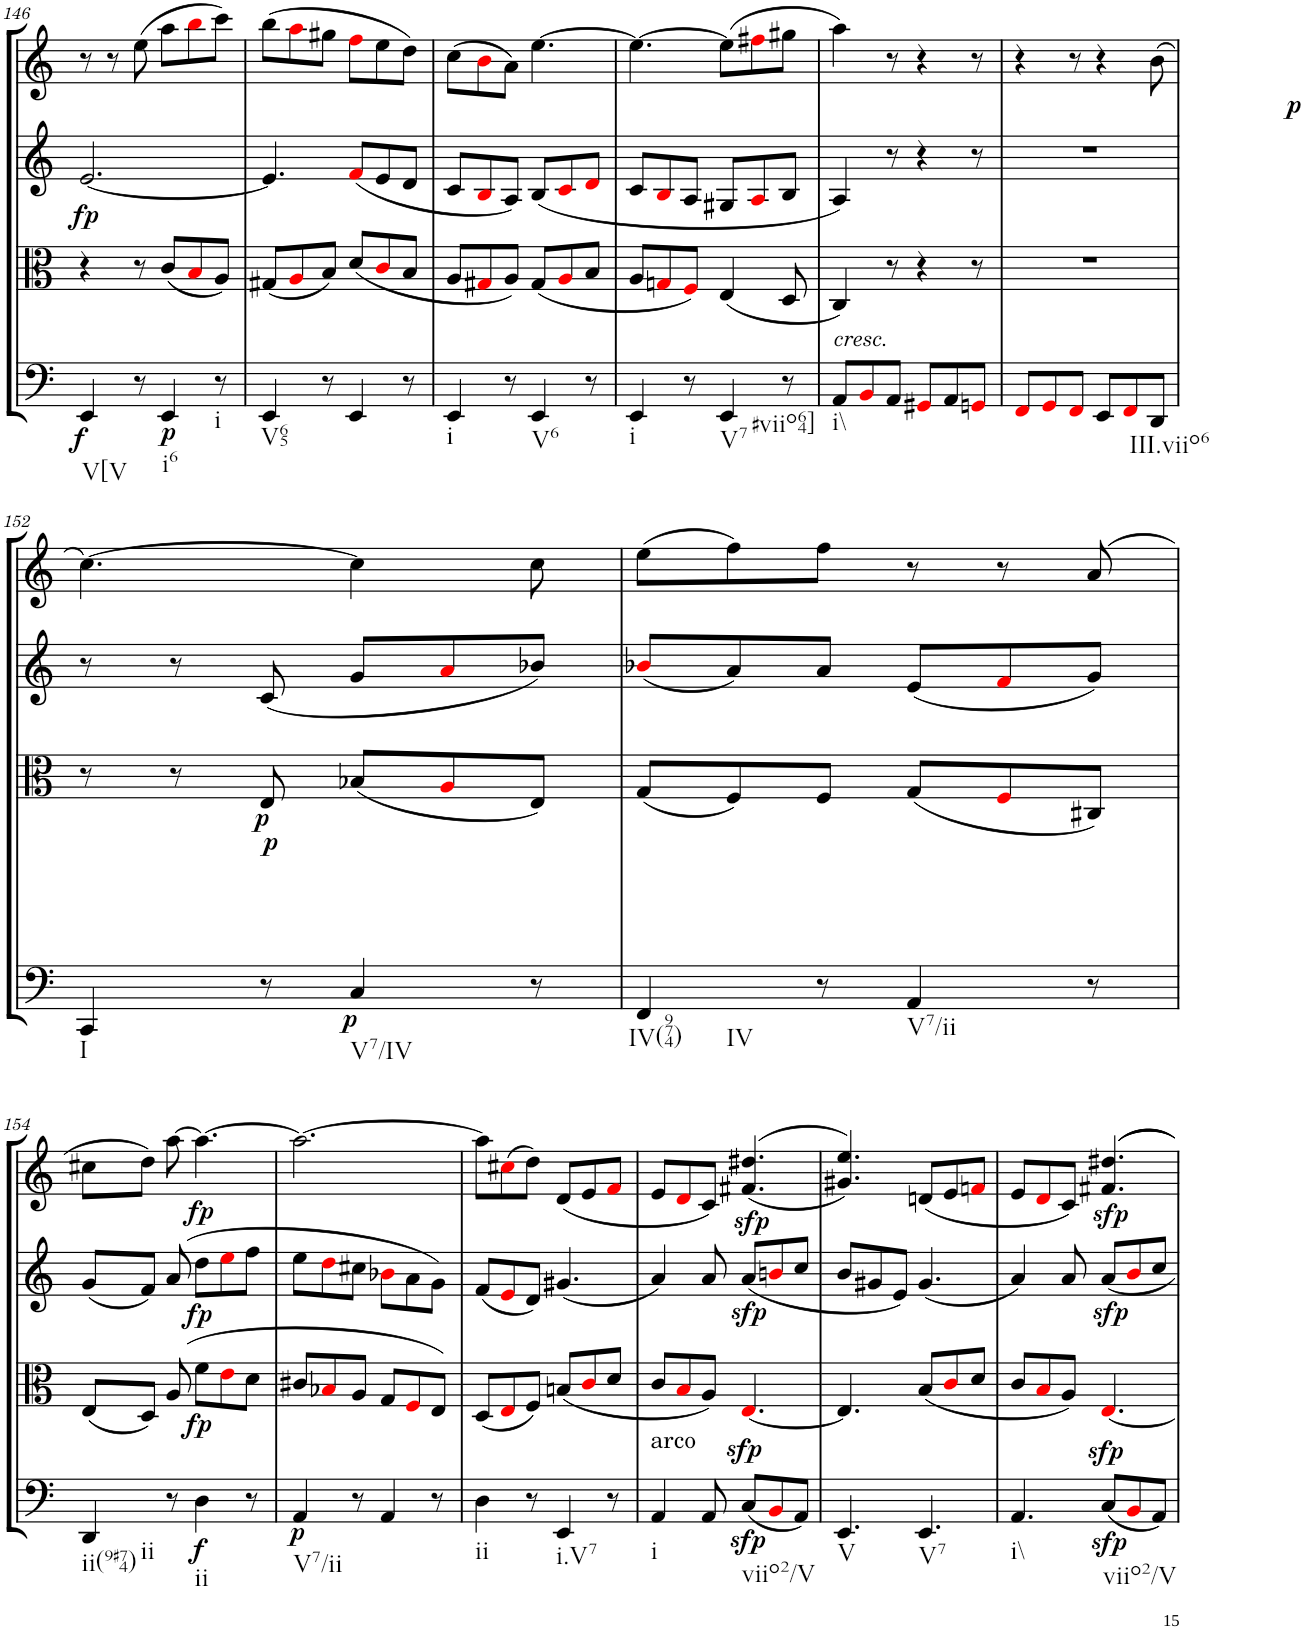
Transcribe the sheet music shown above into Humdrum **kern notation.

**kern	**dynam	**kern	**dynam	**kern	**dynam	**kern	**dynam
*part4	*part4	*part3	*part3	*part2	*part2	*part1	*part1
*staff4	*staff4	*staff3	*staff3	*staff2	*staff2	*staff1	*staff1
*I"Cello	*	*I"Viola	*	*I"2nd Violin	*	*I"1st Violin	*
*	*	*I'Vla	*	*I'Vln	*	*I'Vln	*
!!LO:PB:g=z
*clefF4	*	*clefC3	*	*clefG2	*	*clefG2	*
*k[]	*	*k[]	*	*k[]	*	*k[]	*
*M6/8	*	*M6/8	*	*M6/8	*	*M6/8	*
=146	=146	=146	=146	=146	=146	=146	=146
!LO:TX:b:t=V[V	!	!	!	!	!	!	!
!	!LO:DY:b	!	!LO:DY:a	!	!	!	!
4EE/	f	4r	fp	[2.e/	.	8r	.
.	.	.	.	.	.	8r	.
8r	.	8r	.	.	.	(8ee\	.
!LO:TX:b:t=i6	!	!	!	!	!	!	!
!	!LO:DY:b	!	!	!	!	!	!
4EE/	p	(8c/L	.	.	.	8aa\L	.
.	.	8Bi/	.	.	.	8bbi\	.
!LO:TX:b:t=i	!	!	!	!	!	!	!
8r	.	8A/J)	.	.	.	8ccc\J)	.
=147	=147	=147	=147	=147	=147	=147	=147
!LO:TX:b:t=V65	!	!	!	!	!	!	!
4EE/	.	(8G#X/L	.	4.e/]	.	(8bb\L	.
.	.	8Ai/	.	.	.	8aai\	.
8r	.	8B/J)	.	.	.	8gg#X\J	.
4EE/	.	(8d/L	.	(8fi/L	.	8ffi\L	.
.	.	8ci/	.	8e/	.	8ee\	.
8r	.	8B/J	.	8d/J	.	8dd\J)	.
=148	=148	=148	=148	=148	=148	=148	=148
!LO:TX:b:t=i	!	!	!	!	!	!	!
4EE/	.	8A/L	.	8c/L	.	(8cc\L	.
.	.	8G#Xi/	.	8Bi/	.	8bi\	.
8r	.	8A/J)	.	8A/J)	.	8a\J)	.
!LO:TX:b:t=V6	!	!	!	!	!	!	!
4EE/	.	(8G#/L	.	(8B/L	.	[4.ee\	.
.	.	8Ai/	.	8ci/	.	.	.
8r	.	8B/J	.	8di/J	.	.	.
=149	=149	=149	=149	=149	=149	=149	=149
!LO:TX:b:t=i	!	!	!	!	!	!	!
4EE/	.	8A/L	.	8c/L	.	4.ee\_	.
.	.	8Gni/	.	8Bi/	.	.	.
8r	.	8Fi/J)	.	8A/J	.	.	.
!LO:TX:b:t=V7	!	!	!	!	!	!	!
4EE/	.	(4E/	.	8G#X/L	.	(8ee\L]	.
.	.	.	.	8Ai/	.	8ff#Xi\	.
!LO:TX:b:t=#viio64]	!	!	!	!	!	!	!
8r	.	8D/	.	8B/J	.	8gg#X\J	.
=150	=150	=150	=150	=150	=150	=150	=150
!LO:TX:a:i:t=cresc.	!	!	!	!	!	!	!
!LO:TX:b:t=i\\	!	!	!	!	!	!	!
8AA/L	.	4C/)	.	4A/)	.	4aa\)	.
8BBi/	.	.	.	.	.	.	.
8AA/J	.	8r	.	8r	.	8r	.
8GG#Xi/L	.	4r	.	4r	.	4r	.
8AA/	.	.	.	.	.	.	.
8GGni/J	.	8r	.	8r	.	8r	.
=151	=151	=151	=151	=151	=151	=151	=151
!	!	!	!	!	!LO:DY:a	!	!
8FFi/L	.	2.r	.	2.r	p	4r	.
8GGi/	.	.	.	.	.	.	.
8FFi/J	.	.	.	.	.	8r	.
8EE/L	.	.	.	.	.	4r	.
8FFi/	.	.	.	.	.	.	.
!LO:TX:b:t=III.viio6	!	!	!	!	!	!	!
8DD/J	.	.	.	.	.	(8b\	.
!!LO:LB:g=z
=152	=152	=152	=152	=152	=152	=152	=152
!LO:TX:b:t=I	!	!	!	!	!	!	!
4CC/	.	8r	.	8r	.	[4.cc\)	.
.	.	8r	.	8r	.	.	.
!	!LO:DY:a	!	!LO:DY:b	!	!	!	!
8r	p	8E/	p	(8c/	.	.	.
!LO:TX:b:t=V7/IV	!	!	!	!	!	!	!
!	!LO:DY:b	!	!	!	!	!	!
4C/	p	(8B-X/L	.	8g/L	.	4cc\]	.
.	.	8Ai/	.	8ai/	.	.	.
8r	.	8E/J)	.	8b-X/J)	.	8cc\	.
=153	=153	=153	=153	=153	=153	=153	=153
!LO:TX:b:t=IV(974)	!	!	!	!	!	!	!
!LO:TX:b:t=IV	!	!	!	!	!	!	!
4FF/	.	(8G/L	.	(8b-Xi/L	.	(8ee\L	.
.	.	8F/)	.	8a/)	.	8ff\)	.
8r	.	8F/J	.	8a/J	.	8ff\J	.
!LO:TX:b:t=V7/ii	!	!	!	!	!	!	!
4AA/	.	(8G/L	.	(8e/L	.	8r	.
.	.	8Fi/	.	8fi/	.	8r	.
8r	.	8C#X/J)	.	8g/J)	.	(>8a/	.
!!LO:LB:g=z
=154	=154	=154	=154	=154	=154	=154	=154
!LO:TX:b:t=ii(9#74)	!	!	!	!	!	!	!
!LO:TX:b:t=ii	!	!	!	!	!	!	!
4DD/	.	(8E/L	.	(8g/L	.	8cc#X\L	.
.	.	8D/J)	.	8f/J)	.	8dd\J)	.
8r	.	(8A/	.	(8a/	.	[8aa\	.
!LO:TX:b:t=ii	!	!	!	!	!	!	!
!	!LO:DY:b	!	!LO:DY:b	!	!LO:DY:b	!	!LO:DY:b
4D\	f	8f\L	fp	8dd\L	fp	4.aa\_	fp
.	.	8ei\	.	8eei\	.	.	.
8r	.	8d\J	.	8ff\J	.	.	.
=155	=155	=155	=155	=155	=155	=155	=155
!LO:TX:b:t=V7/ii	!	!	!	!	!	!	!
!	!LO:DY:b	!	!	!	!	!	!
4AA/	p	8c#X/L	.	8ee\L	.	2.aa\_	.
.	.	8B-Xi/	.	8ddi\	.	.	.
8r	.	8A/J	.	8cc#X\J	.	.	.
4AA/	.	8G/L	.	8b-Xi\L	.	.	.
.	.	8Fi/	.	8a\	.	.	.
8r	.	8E/J)	.	8g\J)	.	.	.
=156	=156	=156	=156	=156	=156	=156	=156
!LO:TX:b:t=ii	!	!	!	!	!	!	!
4D\	.	(8D/L	.	(8f/L	.	8aa\L]	.
.	.	8Ei/	.	8ei/	.	(8cc#Xi\	.
8r	.	8F/J)	.	8d/J)	.	8dd\J)	.
!LO:TX:b:t=i.V7	!	!	!	!	!	!	!
4EE/	.	(8Bn/L	.	(4.g#X/	.	(8d/L	.
.	.	8ci/	.	.	.	8e/	.
8r	.	8d/J	.	.	.	8fi/J	.
=157	=157	=157	=157	=157	=157	=157	=157
!LO:TX:a:t=arco	!	!	!	!	!	!	!
!LO:TX:b:t=i	!	!	!	!	!	!	!
4AA/	.	8c/L	.	4a/)	.	8e/L	.
.	.	8Bi/	.	.	.	8di/	.
8AA/	.	8A/J)	.	8a/	.	8c/J)	.
!LO:TX:b:t=viio2/V	!	!	!	!	!	!	!
!	!LO:DY:b	!	!	!	!	!	!
!	!LO:DY:n=1:a	!	!	!	!LO:DY:b	!	!LO:DY:b
(8C/L	sfp sfp	[4.Ei/	.	(8a/L	sfp	((>4.f#X/ 4.dd#X/	sfp
8BBi/	.	.	.	8bni/	.	.	.
8AA/J)	.	.	.	8cc/J	.	.	.
=158	=158	=158	=158	=158	=158	=158	=158
!LO:TX:b:t=V	!	!	!	!	!	!	!
4.EE/	.	4.E/]	.	8b/L	.	4.g#X/ 4.ee/))	.
.	.	.	.	8g#X/	.	.	.
.	.	.	.	8e/J)	.	.	.
!LO:TX:b:t=V7	!	!	!	!	!	!	!
4.EE/	.	(8B/L	.	(4.g#/	.	(8dn/L	.
.	.	8ci/	.	.	.	8e/	.
.	.	8d/J	.	.	.	8fni/J	.
=159	=159	=159	=159	=159	=159	=159	=159
!LO:TX:b:t=i\\	!	!	!	!	!	!	!
4.AA/	.	8c/L	.	4a/)	.	8e/L	.
.	.	8Bi/	.	.	.	8di/	.
.	.	8A/J)	.	8a/	.	8c/J)	.
!LO:TX:b:t=viio2/V	!	!	!	!	!	!	!
!	!LO:DY:b	!	!	!	!	!	!
!	!LO:DY:n=1:a	!	!	!	!LO:DY:b	!	!LO:DY:b
(8C/L	sfp sfp	[4.Ei/	.	8a/L	sfp	4.f#X/ 4.dd#X/	sfp
8BBi/	.	.	.	8bi/	.	.	.
8AA/J)	.	.	.	8cc/J	.	.	.
=	=	=	=	=	=	=	=
*-	*-	*-	*-	*-	*-	*-	*-
